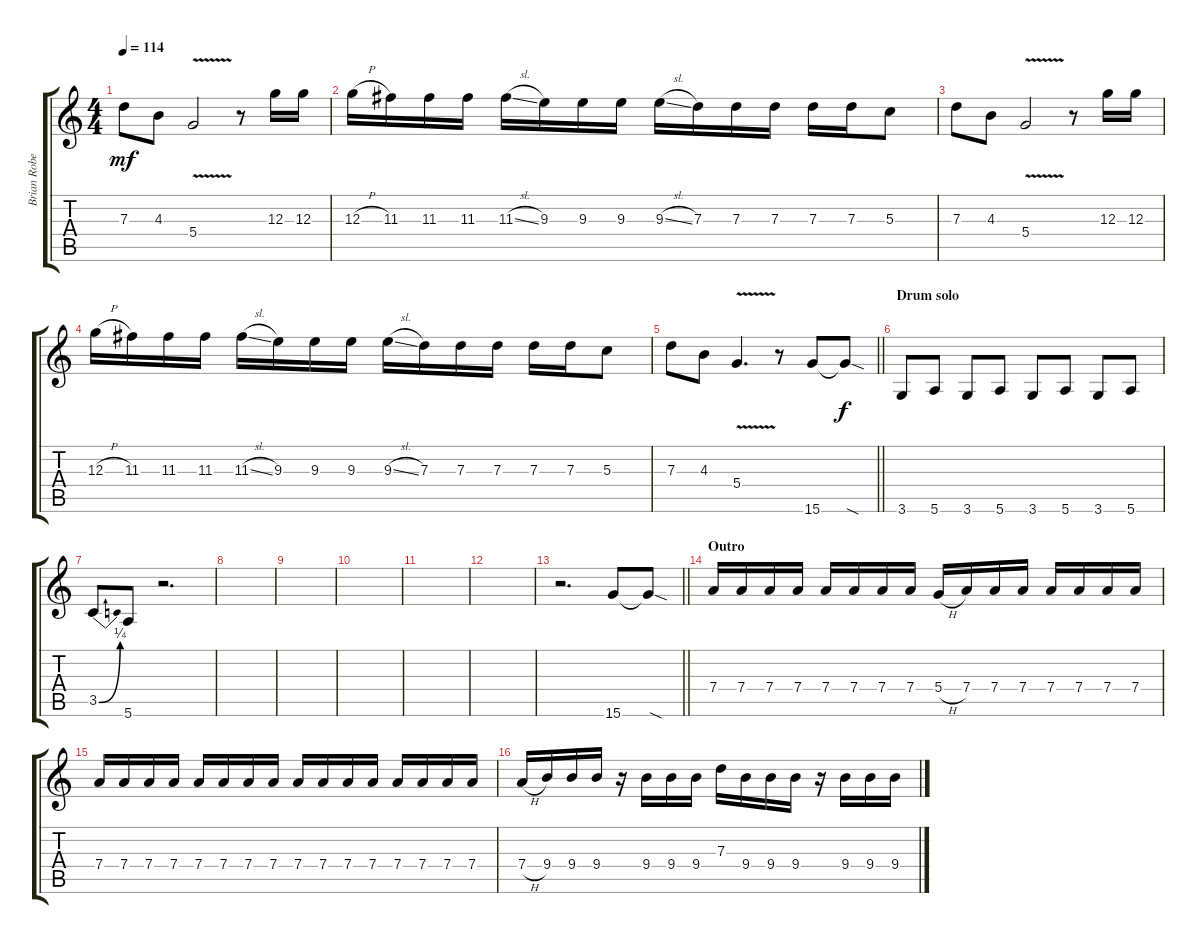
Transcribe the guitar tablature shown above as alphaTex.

\track ("Brian Robertson" "Brian Robe") {instrument overdrivenguitar}
\staff {score tabs}
\tuning (E4 B3 G3 D3 A2 E2) {hide}
\ts (4 4)
\tempo 114
\clef g2
\ks c
7.3.8{dy mf} 4.3.8 5.4{v}.2 r.8 12.3.16 12.3.16 |
12.3{h}.16 11.3.16 11.3.16 11.3.16 11.3{sl}.16 9.3.16 9.3.16 9.3.16 9.3{sl}.16 7.3.16 7.3.16 7.3.16 7.3.16 7.3.16 5.3.8 |
7.3.8 4.3.8 5.4{v}.2 r.8 12.3.16 12.3.16 |
12.3{h}.16 11.3.16 11.3.16 11.3.16 11.3{sl}.16 9.3.16 9.3.16 9.3.16 9.3{sl}.16 7.3.16 7.3.16 7.3.16 7.3.16 7.3.16 5.3.8 |
\barLineRight lightlight
7.3.8 4.3.8 5.4{v}.4{d} r.8 15.6.8 15.6{sod t}.8{dy f} |
\section ("" "Drum solo")
3.6.8 5.6.8 3.6.8 5.6.8 3.6.8 5.6.8 3.6.8 5.6.8 |
3.5{be (bend 0 0 60 1)}.8 5.6.8 r.2{d} |
|
|
|
|
|
\barLineRight lightlight
r.2{d} 15.6.8 15.6{sod t}.8 |
\section ("" "Outro")
7.4.16 7.4.16 7.4.16 7.4.16 7.4.16 7.4.16 7.4.16 7.4.16 5.4{h}.16 7.4.16 7.4.16 7.4.16 7.4.16 7.4.16 7.4.16 7.4.16 |
7.4.16 7.4.16 7.4.16 7.4.16 7.4.16 7.4.16 7.4.16 7.4.16 7.4.16 7.4.16 7.4.16 7.4.16 7.4.16 7.4.16 7.4.16 7.4.16 |
7.4{h}.16 9.4.16 9.4.16 9.4.16 r.16 9.4.16 9.4.16 9.4.16 7.3.16 9.4.16 9.4.16 9.4.16 r.16 9.4.16 9.4.16 9.4.16
